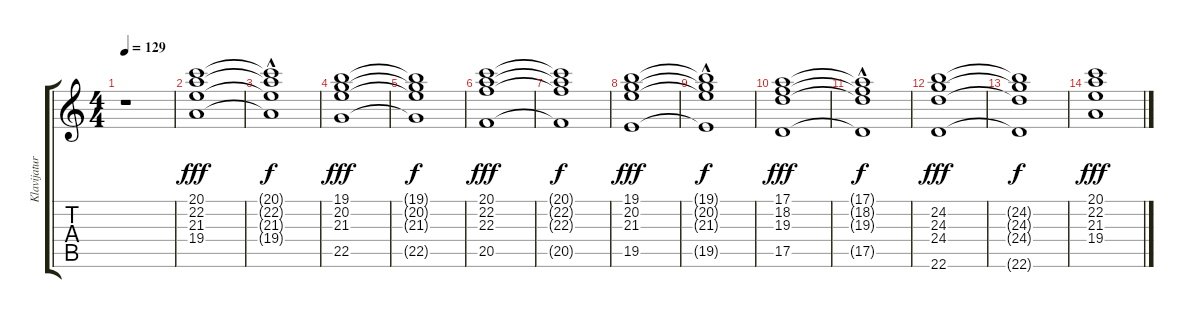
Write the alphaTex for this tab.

\track ("Klavijatura IV" "Klavijatur") {instrument electricpiano1}
\staff {score tabs}
\tuning (E4 B3 G3 D3 A2 E2) {hide}
\ts (4 4)
\tempo 129
\clef g2
\ks c
r.1{dy fff instrument electricpiano1} |
(20.1 22.2 21.3 19.4).1 |
(20.1{hac t} 22.2{hac t} 21.3{hac t} 19.4{t}).1{dy f} |
(19.1 20.2 21.3 22.5).1{dy fff} |
(19.1{t} 20.2{t} 21.3{t} 22.5{t}).1{dy f} |
(20.1 22.2 22.3 20.5).1{dy fff} |
(20.1{t} 22.2{t} 22.3{t} 20.5{t}).1{dy f} |
(19.1 20.2 21.3 19.5).1{dy fff} |
(19.1{t} 20.2{t} 21.3{hac t} 19.5{t}).1{dy f} |
(17.1 18.2 19.3 17.5).1{dy fff} |
(17.1{t} 18.2{hac t} 19.3{hac t} 17.5{t}).1{dy f} |
(24.2 24.3 24.4 22.6).1{dy fff} |
(24.2{t} 24.3{t} 24.4{t} 22.6{t}).1{dy f} |
(20.1 22.2 21.3 19.4).1{dy fff}
